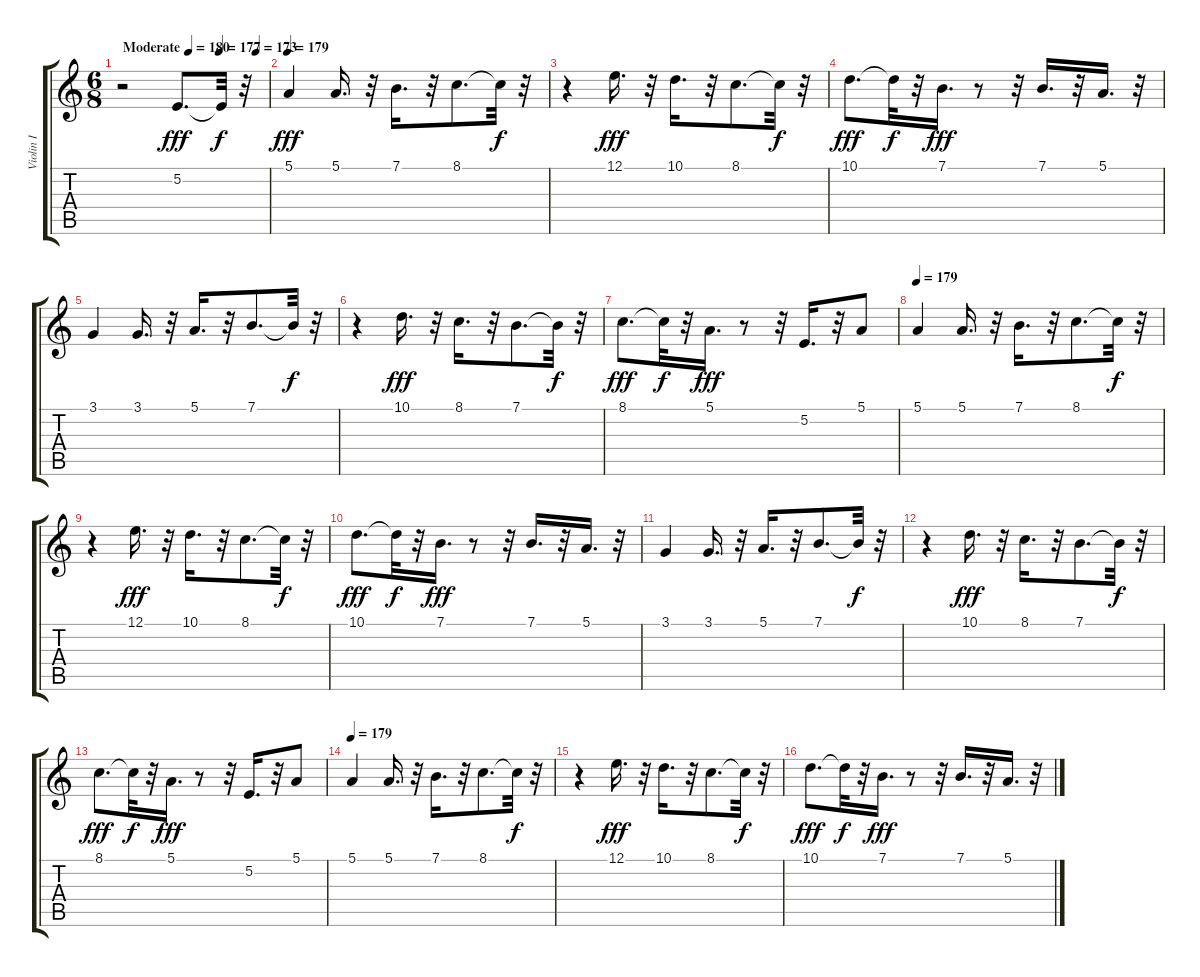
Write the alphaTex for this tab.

\track ("Violin I" "Violin I") {instrument stringensemble1}
\staff {score tabs}
\tuning (E4 B3 G3 D3 A2 E2) {hide}
\ts (6 8)
\tempo (180 "Moderate")
\tempo 179
\tempo (177 0.6666666666666666)
\tempo (173 0.9166666666666666)
\tempo (180 "Moderate")
\clef g2
\ks c
r.2{dy fff instrument stringensemble1} 5.2.8{d} 5.2{t}.32{dy f} r.32 |
\tempo 179
5.1.4{dy fff} 5.1.16{d} r.32 7.1.16{d} r.32 8.1.8{d} 8.1{t}.32{dy f} r.32 |
r.4 12.1.16{d dy fff} r.32 10.1.16{d} r.32 8.1.8{d} 8.1{t}.32{dy f} r.32 |
10.1.8{d dy fff} 10.1{t}.32{dy f} r.32 7.1.16{d dy fff} r.8 r.32 7.1.16{d} r.32 5.1.16{d} r.32 |
3.1.4 3.1.16{d} r.32 5.1.16{d} r.32 7.1.8{d} 7.1{t}.32{dy f} r.32 |
r.4 10.1.16{d dy fff} r.32 8.1.16{d} r.32 7.1.8{d} 7.1{t}.32{dy f} r.32 |
8.1.8{d dy fff} 8.1{t}.32{dy f} r.32 5.1.16{d dy fff} r.8 r.32 5.2.16{d} r.32 5.1.8 |
\tempo 179
5.1.4 5.1.16{d} r.32 7.1.16{d} r.32 8.1.8{d} 8.1{t}.32{dy f} r.32 |
r.4 12.1.16{d dy fff} r.32 10.1.16{d} r.32 8.1.8{d} 8.1{t}.32{dy f} r.32 |
10.1.8{d dy fff} 10.1{t}.32{dy f} r.32 7.1.16{d dy fff} r.8 r.32 7.1.16{d} r.32 5.1.16{d} r.32 |
3.1.4 3.1.16{d} r.32 5.1.16{d} r.32 7.1.8{d} 7.1{t}.32{dy f} r.32 |
r.4 10.1.16{d dy fff} r.32 8.1.16{d} r.32 7.1.8{d} 7.1{t}.32{dy f} r.32 |
8.1.8{d dy fff} 8.1{t}.32{dy f} r.32 5.1.16{d dy fff} r.8 r.32 5.2.16{d} r.32 5.1.8 |
\tempo 179
5.1.4 5.1.16{d} r.32 7.1.16{d} r.32 8.1.8{d} 8.1{t}.32{dy f} r.32 |
r.4 12.1.16{d dy fff} r.32 10.1.16{d} r.32 8.1.8{d} 8.1{t}.32{dy f} r.32 |
10.1.8{d dy fff} 10.1{t}.32{dy f} r.32 7.1.16{d dy fff} r.8 r.32 7.1.16{d} r.32 5.1.16{d} r.32
